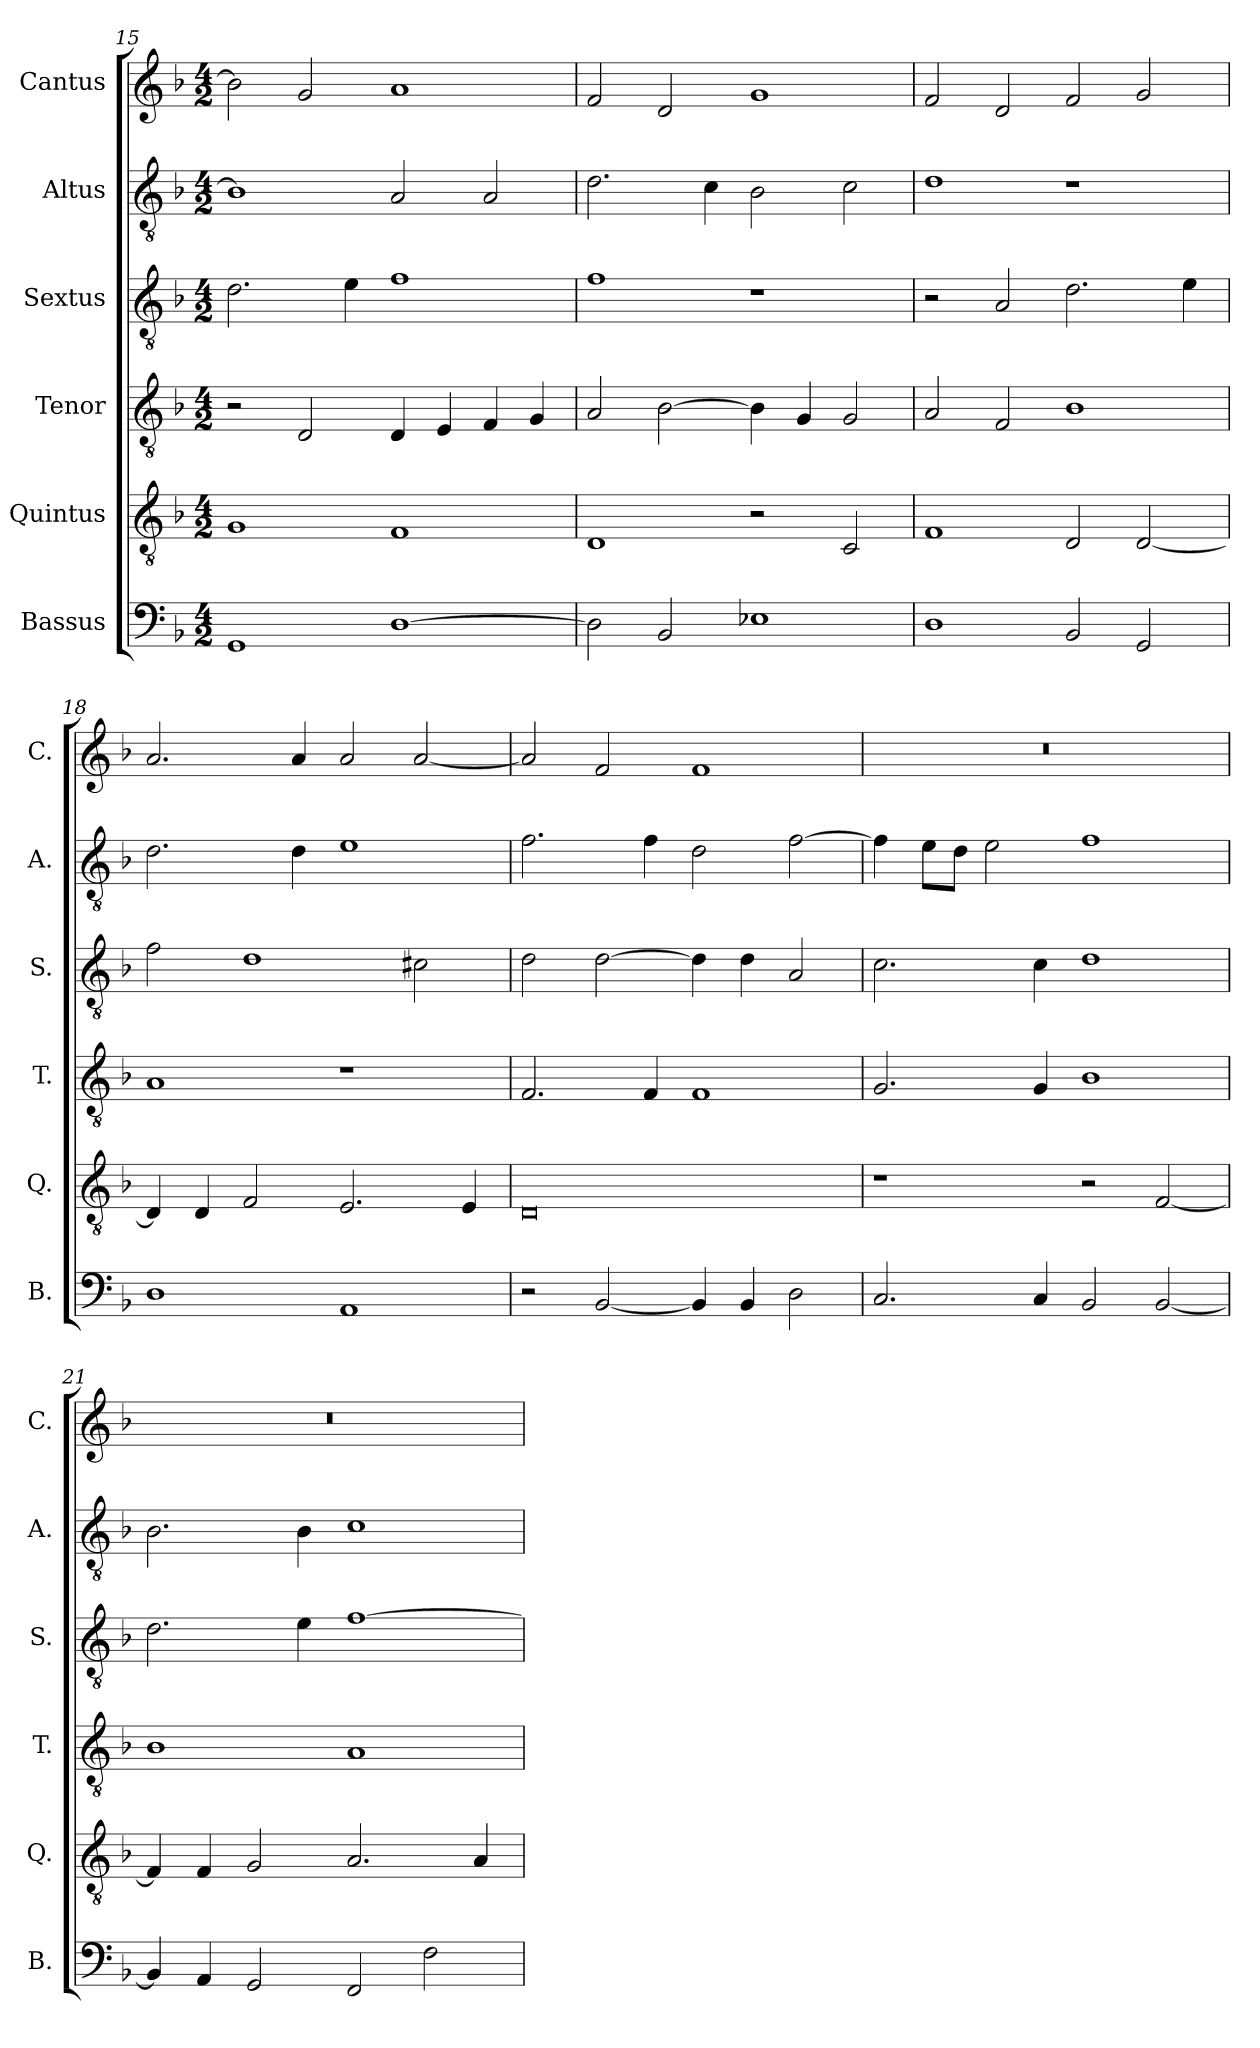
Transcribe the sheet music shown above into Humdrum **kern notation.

**kern	**kern	**kern	**kern	**kern	**kern
*part6	*part5	*part4	*part3	*part2	*part1
*staff6	*staff5	*staff4	*staff3	*staff2	*staff1
*I"Bassus	*I"Quintus	*I"Tenor	*I"Sextus	*I"Altus	*I"Cantus
*I'B.	*I'Q.	*I'T.	*I'S.	*I'A.	*I'C.
*clefF4	*clefGv2	*clefGv2	*clefGv2	*clefGv2	*clefG2
*k[b-]	*k[b-]	*k[b-]	*k[b-]	*k[b-]	*k[b-]
*F:	*F:	*F:	*F:	*F:	*F:
*M4/2	*M4/2	*M4/2	*M4/2	*M4/2	*M4/2
=15	=15	=15	=15	=15	=15
1GG	1G	2r	2.d\	1B-]	2b-\]
.	.	2D/	.	.	2g/
.	.	.	4e\	.	.
[1D	1F	4D/	1f	2A/	1a
.	.	4E/	.	.	.
.	.	4F/	.	2A/	.
.	.	4G/	.	.	.
=16	=16	=16	=16	=16	=16
2D\]	1D	2A/	1f	2.d\	2f/
2BB-/	.	[2B-\	.	.	2d/
.	.	.	.	4c\	.
1E-X	2r	4B-\]	1r	2B-\	1g
.	.	4G/	.	.	.
.	2C/	2G/	.	2c\	.
=17	=17	=17	=17	=17	=17
1D	1F	2A/	2r	1d	2f/
.	.	2F/	2A/	.	2d/
2BB-/	2D/	1B-	2.d\	1r	2f/
2GG/	[2D/	.	.	.	2g/
.	.	.	4e\	.	.
!!LO:LB:g=z
=18	=18	=18	=18	=18	=18
1D	4D/]	1A	2f\	2.d\	2.a/
.	4D/	.	.	.	.
.	2F/	.	1d	.	.
.	.	.	.	4d\	4a/
1AA	2.E/	1r	.	1e	2a/
.	.	.	2c#X\	.	[2a/
.	4E/	.	.	.	.
=19	=19	=19	=19	=19	=19
2r	0D	2.F/	2d\	2.f\	2a/]
[2BB-/	.	.	[2d\	.	2f/
.	.	4F/	.	4f\	.
4BB-/]	.	1F	4d\]	2d\	1f
4BB-/	.	.	4d\	.	.
2D\	.	.	2A/	[2f\	.
=20	=20	=20	=20	=20	=20
2.C/	1r	2.G/	2.c\	4f\]	0r
.	.	.	.	8e\L	.
.	.	.	.	8d\J	.
.	.	.	.	2e\	.
4C/	.	4G/	4c\	.	.
2BB-/	2r	1B-	1d	1f	.
[2BB-/	[2F/	.	.	.	.
=21	=21	=21	=21	=21	=21
4BB-/]	4F/]	1B-	2.d\	2.B-\	0r
4AA/	4F/	.	.	.	.
2GG/	2G/	.	.	.	.
.	.	.	4e\	4B-\	.
2FF/	2.A/	1A	[1f	1c	.
2F\	.	.	.	.	.
.	4A/	.	.	.	.
=	=	=	=	=	=
*-	*-	*-	*-	*-	*-
